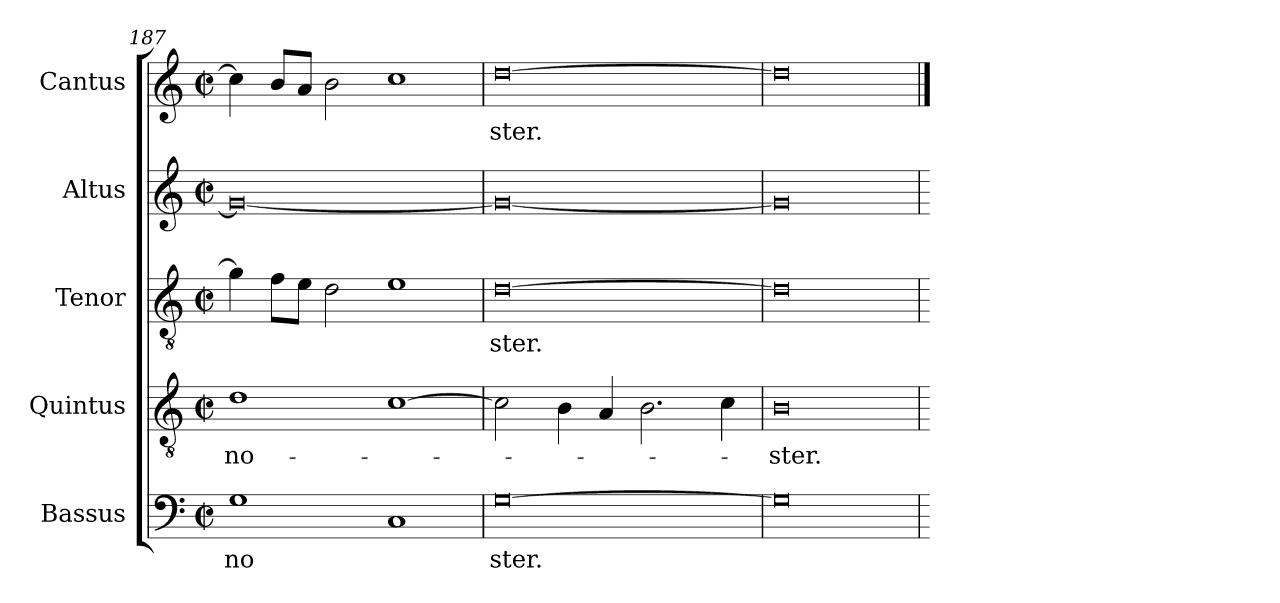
**kern	**text	**kern	**text	**kern	**text	**kern	**kern	**text
*part5	*part5	*part4	*part4	*part3	*part3	*part2	*part1	*part1
*staff5	*staff5	*staff4	*staff4	*staff3	*staff3	*staff2	*staff1	*staff1
*I"Bassus	*	*I"Quintus	*	*I"Tenor	*	*I"Altus	*I"Cantus	*
*clefF4	*	*clefGv2	*	*clefGv2	*	*clefG2	*clefG2	*
*	*	*	*	*	*	*k[]	*	*
*	*	*	*	*	*	*C:	*	*
*M2/2	*	*M2/2	*	*M2/2	*	*M2/2	*M2/2	*
*met(c|)	*	*met(c|)	*	*met(c|)	*	*met(c|)	*met(c|)	*
=187	=187	=187	=187	=187	=187	=187	=187	=187
!	!LO:LY:b:cj	!	!LO:LY:b:cj	!	!	!	!	!
1G	no	1d	no-	4g\]	.	0g_<	4cc\]	.
.	.	.	.	8f\L	.	.	8b/L	.
.	.	.	.	8e\J	.	.	8a/J	.
.	.	.	.	2d\	.	.	2b\	.
1C	.	[>1c	.	1e	.	.	1cc	.
=188	=188	=188	=188	=188	=188	=188	=188	=188
!	!LO:LY:b	!	!	!	!LO:LY:b	!	!	!LO:LY:b
[>0G	ster.	2c\]	.	[>0d	ster.	0g_<	[>0dd	-ster.
.	.	4B\	.	.	.	.	.	.
.	.	4A/	.	.	.	.	.	.
.	.	2.B\	.	.	.	.	.	.
.	.	4c\	.	.	.	.	.	.
=189	=189	=189	=189	=189	=189	=189	=189	=189
!	!	!	!LO:LY:b:cj	!	!	!	!	!
0G]	.	0B	-ster.	0d]	.	0g]	0dd]	.
=	==	=	==	=	==	=	==	==
*-	*-	*-	*-	*-	*-	*-	*-	*-
